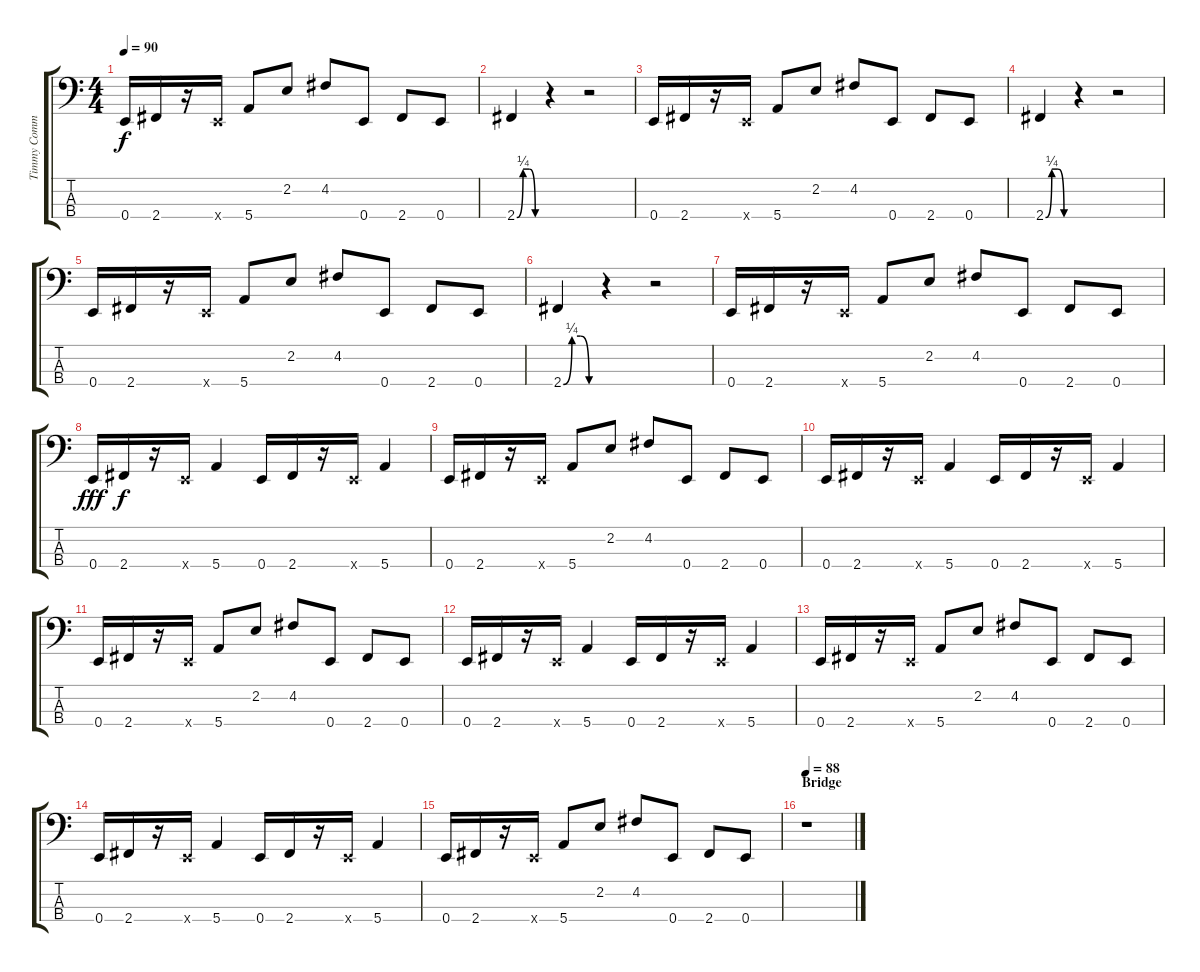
\track ("Timmy Commerford / Bass" "Timmy Comm") {instrument electricbassfinger}
\staff {score tabs}
\tuning (G2 D2 A1 E1) {hide}
\ts (4 4)
\tempo 90
\clef f4
\ks c
0.4.16{dy f} 2.4.16 r.16 0.4{x}.16 5.4.8 2.2.8 4.2.8 0.4.8 2.4.8 0.4.8 |
2.4{be (custom 0 0 15 1 30 1 45 0 60 0)}.4 r.4 r.2 |
0.4.16 2.4.16 r.16 0.4{x}.16 5.4.8 2.2.8 4.2.8 0.4.8 2.4.8 0.4.8 |
2.4{be (custom 0 0 15 1 30 1 45 0 60 0)}.4 r.4 r.2 |
0.4.16 2.4.16 r.16 0.4{x}.16 5.4.8 2.2.8 4.2.8 0.4.8 2.4.8 0.4.8 |
2.4{be (custom 0 0 15 1 30 1 45 0 60 0)}.4 r.4 r.2 |
0.4.16 2.4.16 r.16 0.4{x}.16 5.4.8 2.2.8 4.2.8 0.4.8 2.4.8 0.4.8 |
0.4.16{dy fff} 2.4.16{dy f} r.16 0.4{x}.16 5.4.4 0.4.16 2.4.16 r.16 0.4{x}.16 5.4.4 |
0.4.16 2.4.16 r.16 0.4{x}.16 5.4.8 2.2.8 4.2.8 0.4.8 2.4.8 0.4.8 |
0.4.16 2.4.16 r.16 0.4{x}.16 5.4.4 0.4.16 2.4.16 r.16 0.4{x}.16 5.4.4 |
0.4.16 2.4.16 r.16 0.4{x}.16 5.4.8 2.2.8 4.2.8 0.4.8 2.4.8 0.4.8 |
0.4.16 2.4.16 r.16 0.4{x}.16 5.4.4 0.4.16 2.4.16 r.16 0.4{x}.16 5.4.4 |
0.4.16 2.4.16 r.16 0.4{x}.16 5.4.8 2.2.8 4.2.8 0.4.8 2.4.8 0.4.8 |
0.4.16 2.4.16 r.16 0.4{x}.16 5.4.4 0.4.16 2.4.16 r.16 0.4{x}.16 5.4.4 |
0.4.16 2.4.16 r.16 0.4{x}.16 5.4.8 2.2.8 4.2.8 0.4.8 2.4.8 0.4.8 |
\section ("" "Bridge")
\tempo 88
r.1
